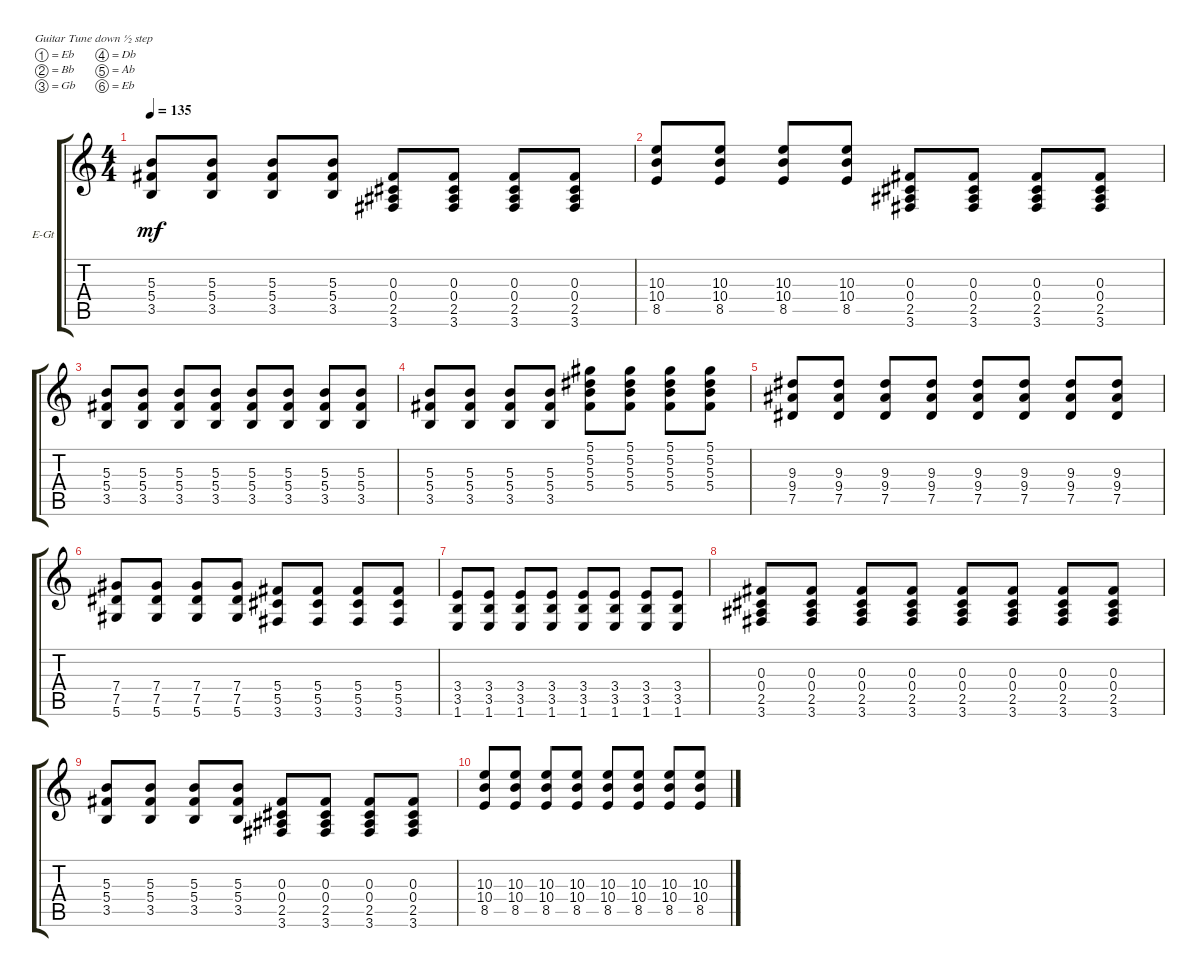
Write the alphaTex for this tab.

\defaultSystemsLayout 4
\bracketExtendMode groupsimilarinstruments
\firstSystemTrackNameOrientation horizontal
\otherSystemsTrackNameOrientation horizontal
\track ("Electric Guitar" "E-Gt") {instrument overdrivenguitar}
\staff {score tabs}
\tuning (Eb4 Bb3 Gb3 Db3 Ab2 Eb2)
\ts (4 4)
\tempo 135
\clef g2
\ks c
(3.5 5.4 5.3).8{dy mf} (3.5 5.4 5.3).8 (3.5 5.4 5.3).8 (3.5 5.4 5.3).8 (3.6 2.5 0.4 0.3).8 (3.6 2.5 0.4 0.3).8 (3.6 2.5 0.4 0.3).8 (2.5 3.6 0.4 0.3).8 |
(8.5 10.4 10.3).8 (8.5 10.4 10.3).8 (8.5 10.4 10.3).8 (8.5 10.4 10.3).8 (3.6 2.5 0.4 0.3).8 (3.6 2.5 0.4 0.3).8 (3.6 2.5 0.4 0.3).8 (3.6 2.5 0.4 0.3).8 |
(3.5 5.4 5.3).8 (3.5 5.4 5.3).8 (3.5 5.4 5.3).8 (3.5 5.4 5.3).8 (3.5 5.4 5.3).8 (3.5 5.4 5.3).8 (3.5 5.4 5.3).8 (3.5 5.4 5.3).8 |
(3.5 5.4 5.3).8 (3.5 5.4 5.3).8 (3.5 5.4 5.3).8 (3.5 5.4 5.3).8 (5.1 5.2 5.3 5.4).8 (5.1 5.2 5.3 5.4).8 (5.1 5.2 5.3 5.4).8 (5.1 5.2 5.3 5.4).8 |
(9.4 7.5 9.3).8 (7.5 9.4 9.3).8 (7.5 9.4 9.3).8 (7.5 9.4 9.3).8 (7.5 9.4 9.3).8 (7.5 9.4 9.3).8 (7.5 9.4 9.3).8 (7.5 9.4 9.3).8 |
(5.6 7.5 7.4).8 (5.6 7.5 7.4).8 (5.6 7.5 7.4).8 (5.6 7.5 7.4).8 (3.6 5.5 5.4).8 (3.6 5.5 5.4).8 (3.6 5.5 5.4).8 (3.6 5.5 5.4).8 |
(1.6 3.5 3.4).8 (1.6 3.5 3.4).8 (1.6 3.5 3.4).8 (1.6 3.5 3.4).8 (1.6 3.5 3.4).8 (1.6 3.5 3.4).8 (1.6 3.5 3.4).8 (1.6 3.5 3.4).8 |
(3.6 2.5 0.4 0.3).8 (3.6 2.5 0.4 0.3).8 (3.6 2.5 0.4 0.3).8 (3.6 2.5 0.4 0.3).8 (3.6 2.5 0.4 0.3).8 (3.6 2.5 0.4 0.3).8 (3.6 2.5 0.4 0.3).8 (3.6 2.5 0.4 0.3).8 |
(3.5 5.4 5.3).8 (3.5 5.4 5.3).8 (3.5 5.4 5.3).8 (3.5 5.4 5.3).8 (3.6 2.5 0.4 0.3).8 (3.6 2.5 0.4 0.3).8 (3.6 2.5 0.4 0.3).8 (2.5 3.6 0.4 0.3).8 |
(8.5 10.4 10.3).8 (8.5 10.4 10.3).8 (8.5 10.4 10.3).8 (8.5 10.4 10.3).8 (8.5 10.4 10.3).8 (8.5 10.4 10.3).8 (8.5 10.4 10.3).8 (8.5 10.4 10.3).8
